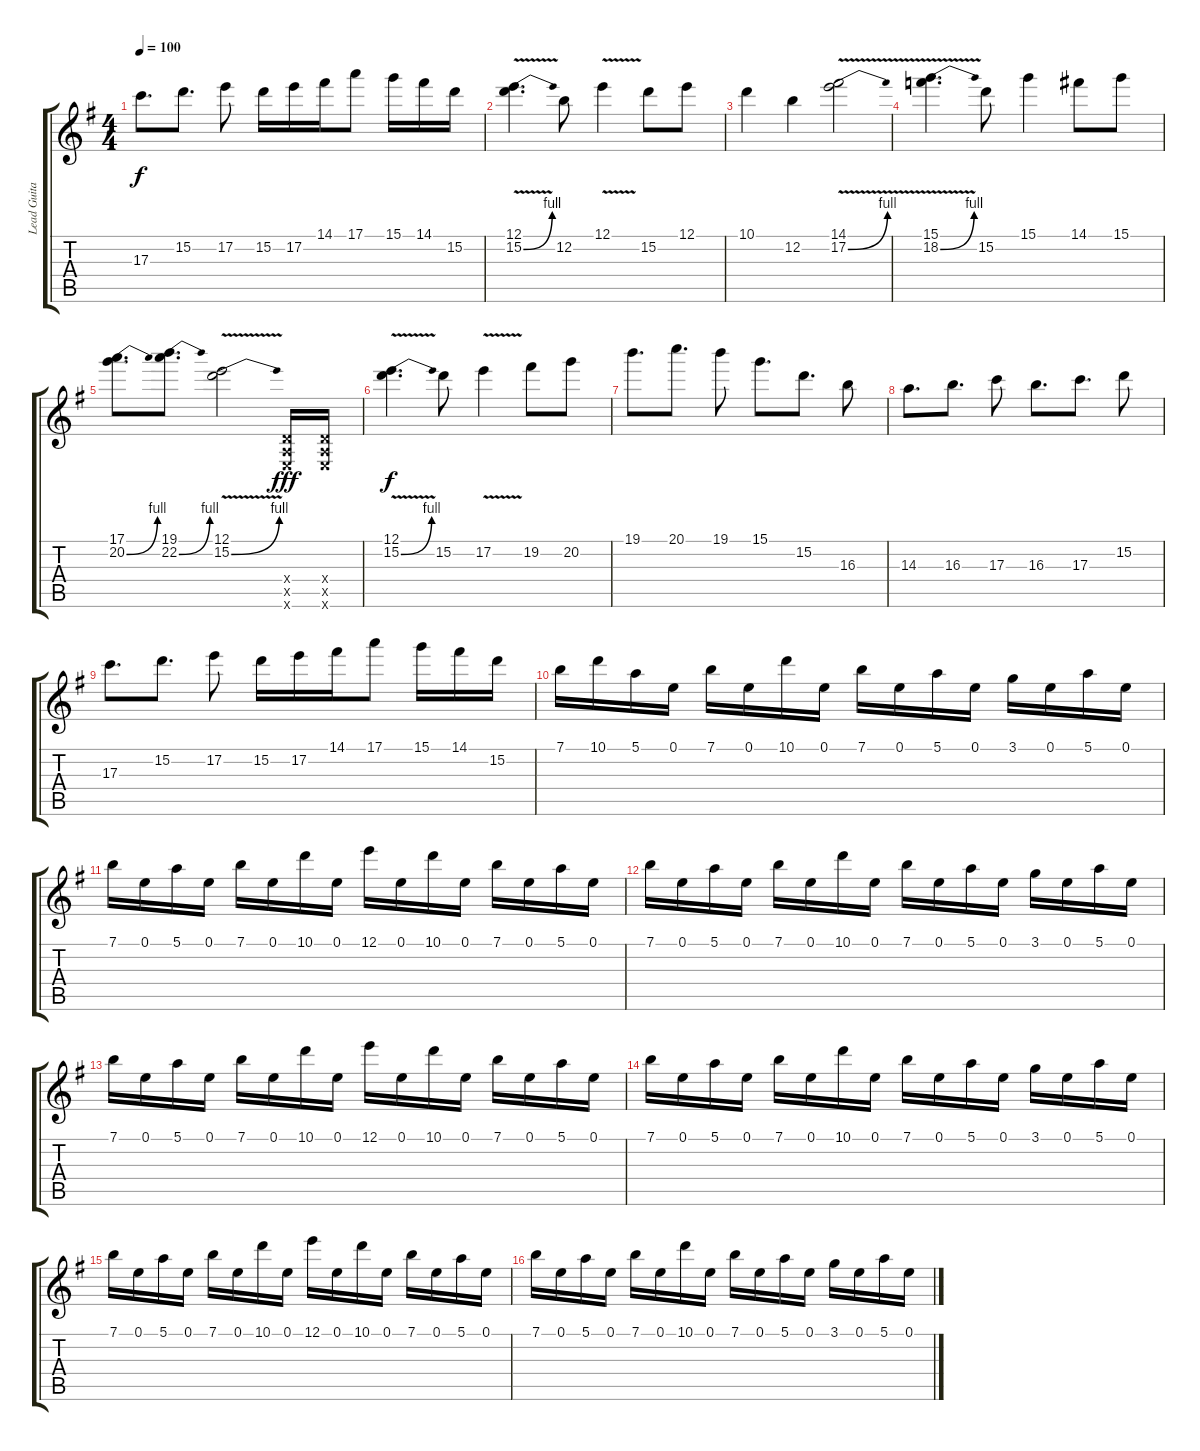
\track ("Lead Guitar" "Lead Guita") {instrument distortionguitar}
\staff {score tabs}
\tuning (E4 B3 G3 D3 A2 E2) {hide}
\ts (4 4)
\tempo 100
\clef g2
\ks g
17.3.8{d dy f} 15.2.8{d} 17.2.8 15.2.16 17.2.16 14.1.16 17.1.8 15.1.16 14.1.16 15.2.16 |
(12.1 15.2{be (bend 0 0 60 4) v}).4{d} 12.2.8 12.1{v}.4 15.2.8 12.1.8 |
10.1.4 12.2.4 (14.1 17.2{be (bend 0 0 60 4) v}).2 |
(15.1 18.2{be (bend 0 0 60 4) v}).4{d} 15.2.8 15.1.4 14.1.8 15.1.8 |
(17.1 20.2{be (bend 0 0 60 4)}).8{d} (19.1 22.2{be (bend 0 0 60 4)}).8{d} (12.1 15.2{be (bend 0 0 60 4) v}).2 (0.4{x} 0.5{x} 0.6{x}).16{dy fff} (0.4{x} 0.5{x} 0.6{x}).16 |
(12.1 15.2{be (bend 0 0 60 4) v}).4{d dy f} 15.2.8 17.2{v}.4 19.2.8 20.2.8 |
19.1.8{d} 20.1.8{d} 19.1.8 15.1.8{d} 15.2.8{d} 16.3.8 |
14.3.8{d} 16.3.8{d} 17.3.8 16.3.8{d} 17.3.8{d} 15.2.8 |
17.3.8{d} 15.2.8{d} 17.2.8 15.2.16 17.2.16 14.1.16 17.1.8 15.1.16 14.1.16 15.2.16 |
7.1.16 10.1.16 5.1.16 0.1.16 7.1.16 0.1.16 10.1.16 0.1.16 7.1.16 0.1.16 5.1.16 0.1.16 3.1.16 0.1.16 5.1.16 0.1.16 |
7.1.16 0.1.16 5.1.16 0.1.16 7.1.16 0.1.16 10.1.16 0.1.16 12.1.16 0.1.16 10.1.16 0.1.16 7.1.16 0.1.16 5.1.16 0.1.16 |
7.1.16 0.1.16 5.1.16 0.1.16 7.1.16 0.1.16 10.1.16 0.1.16 7.1.16 0.1.16 5.1.16 0.1.16 3.1.16 0.1.16 5.1.16 0.1.16 |
7.1.16 0.1.16 5.1.16 0.1.16 7.1.16 0.1.16 10.1.16 0.1.16 12.1.16 0.1.16 10.1.16 0.1.16 7.1.16 0.1.16 5.1.16 0.1.16 |
7.1.16 0.1.16 5.1.16 0.1.16 7.1.16 0.1.16 10.1.16 0.1.16 7.1.16 0.1.16 5.1.16 0.1.16 3.1.16 0.1.16 5.1.16 0.1.16 |
7.1.16 0.1.16 5.1.16 0.1.16 7.1.16 0.1.16 10.1.16 0.1.16 12.1.16 0.1.16 10.1.16 0.1.16 7.1.16 0.1.16 5.1.16 0.1.16 |
7.1.16 0.1.16 5.1.16 0.1.16 7.1.16 0.1.16 10.1.16 0.1.16 7.1.16 0.1.16 5.1.16 0.1.16 3.1.16 0.1.16 5.1.16 0.1.16
